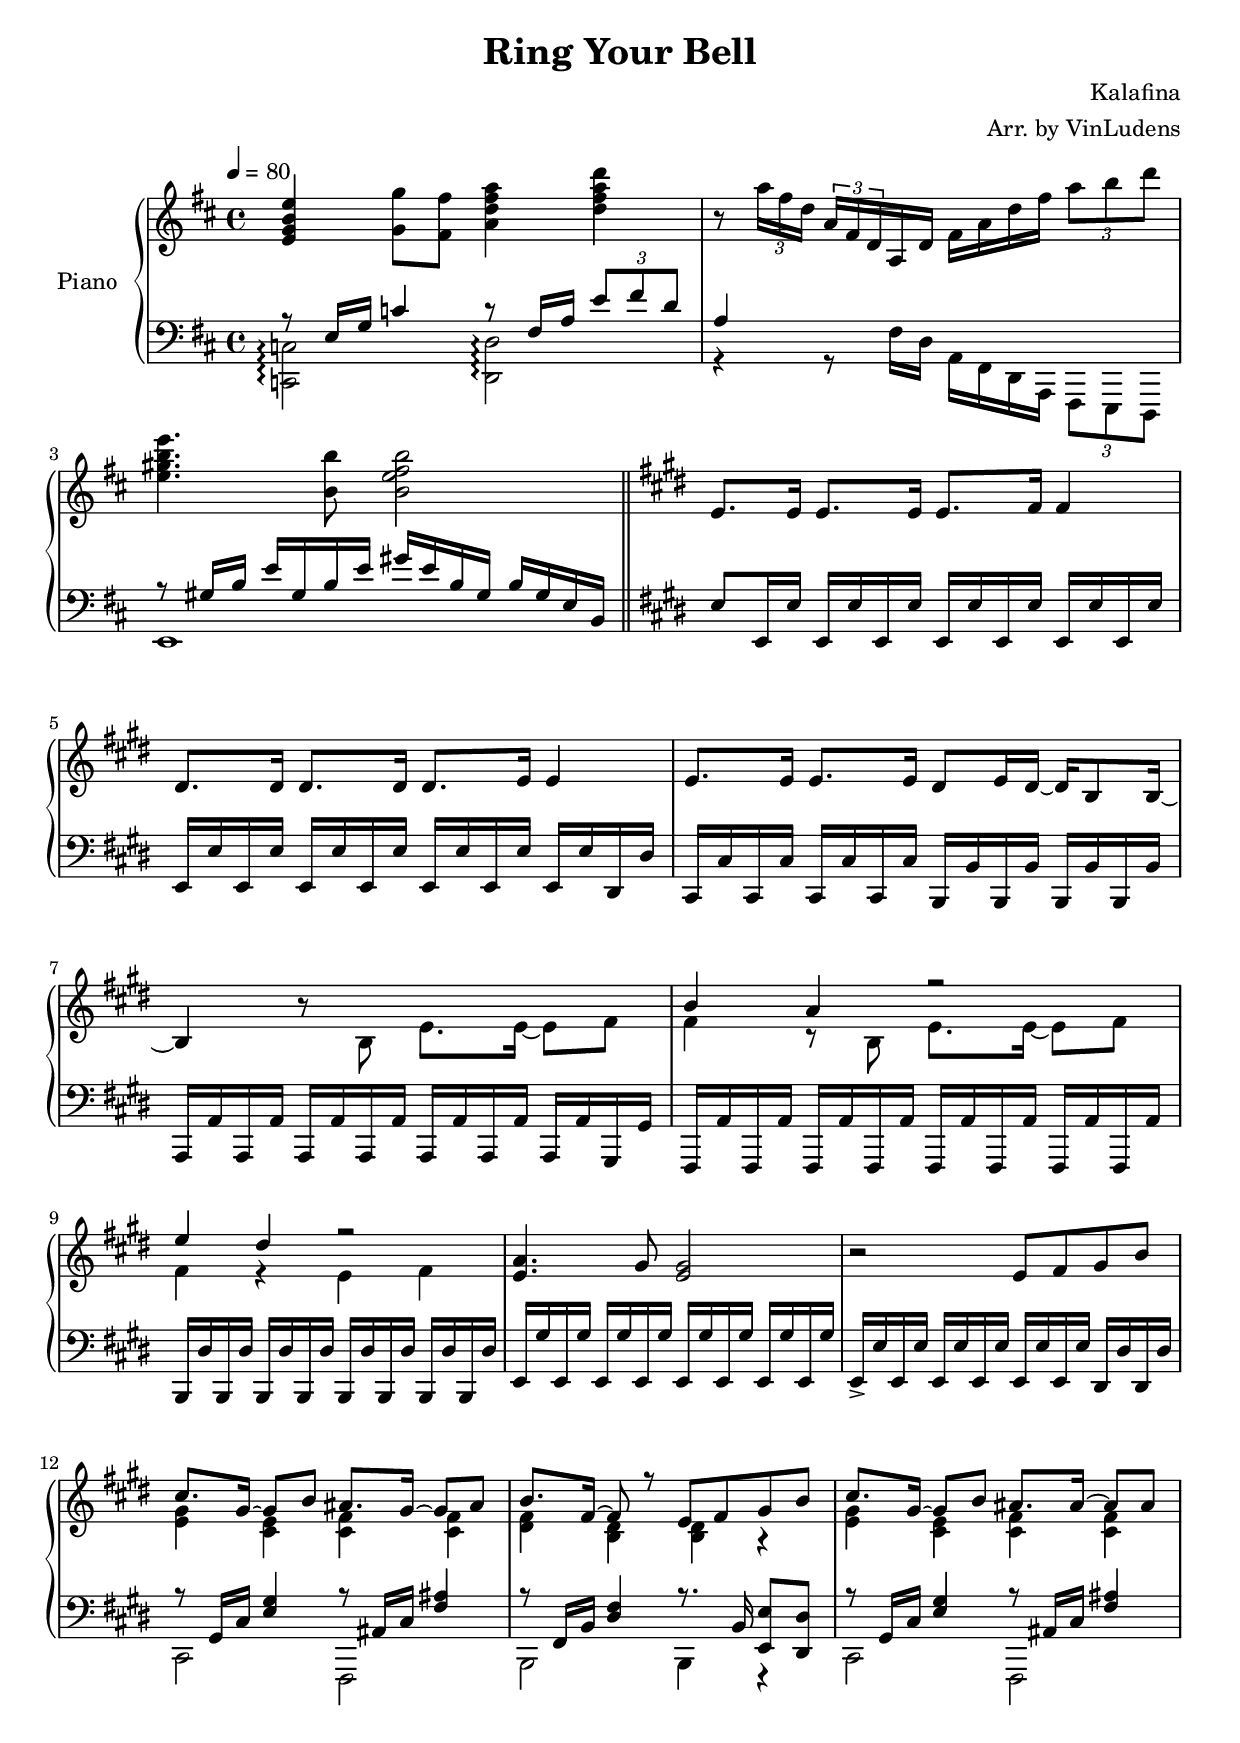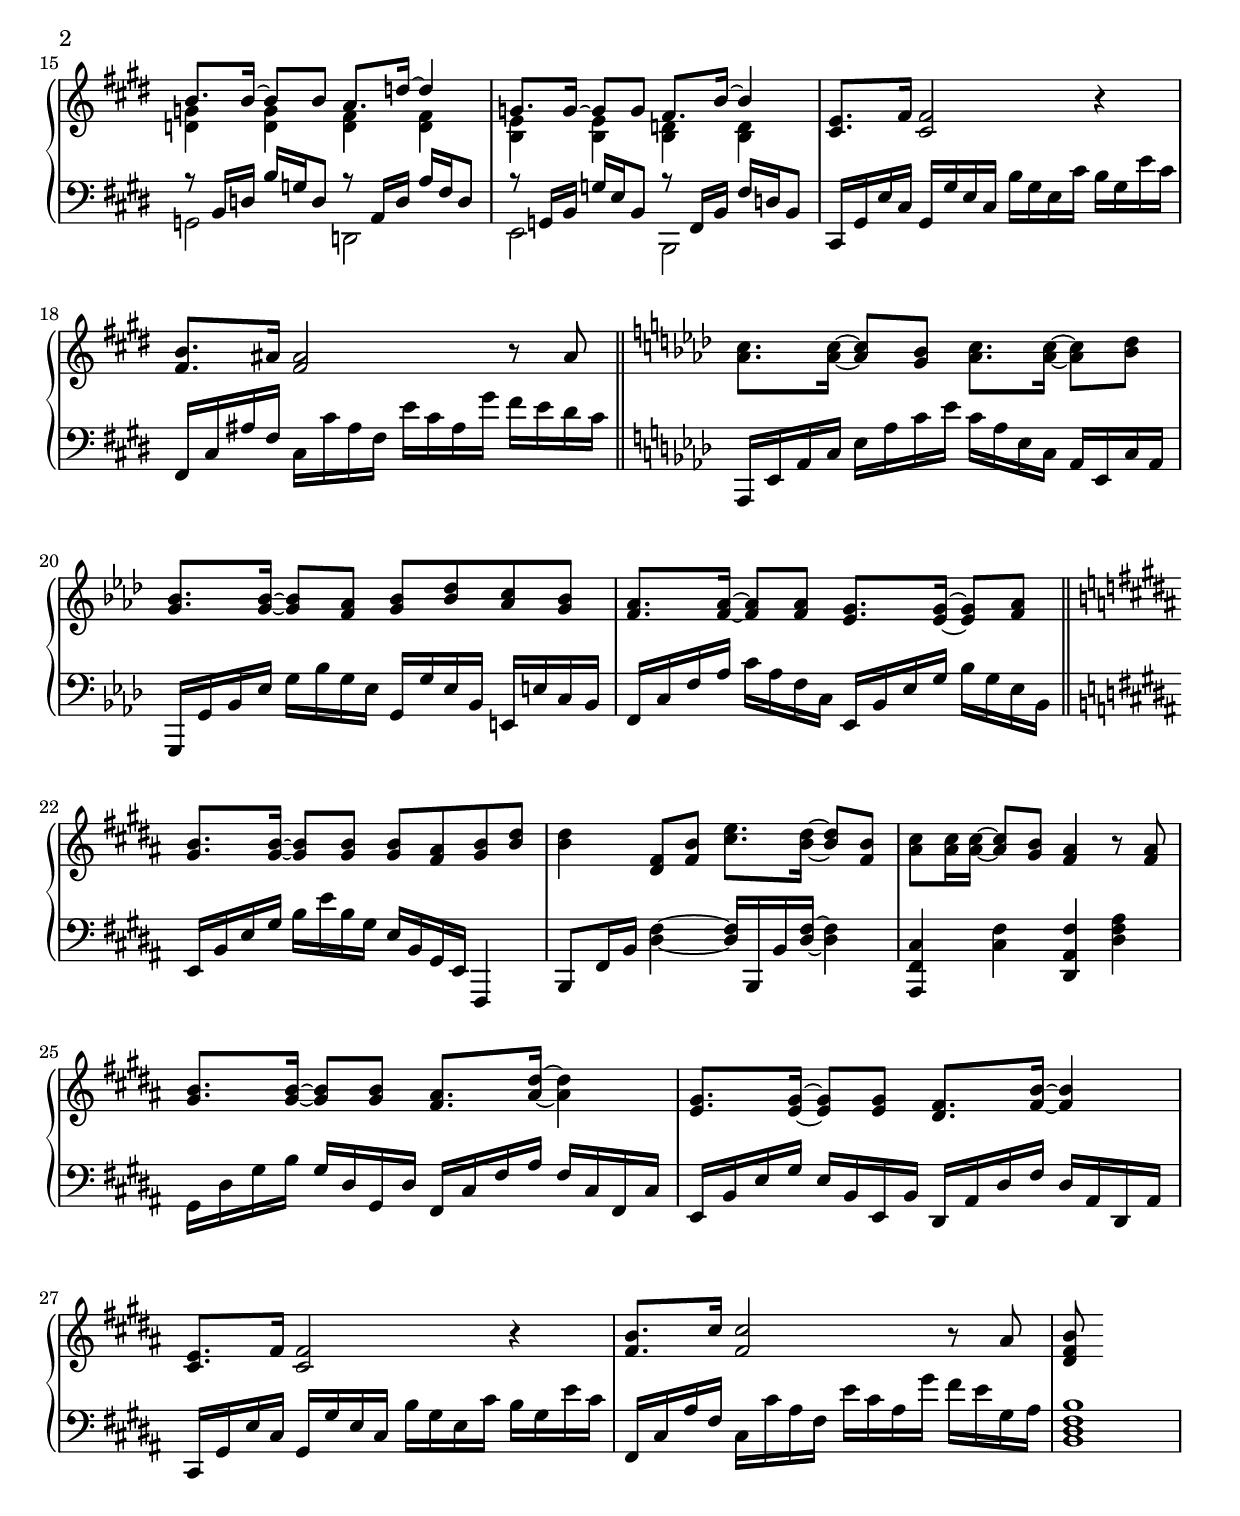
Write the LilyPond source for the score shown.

\version "2.20.0"

\header {
  title = "Ring Your Bell"
  %instrument = "Piano"
  composer = "Kalafina"
  arranger = "Arr. by VinLudens"
}

%#(set-global-staff-size 20)
%showLastLength = R1 * 10

\paper {
  #(set-paper-size "a4")
}

\include "global.ly"
\version "2.20.0"
\include "global.ly"

right = \absolute {
  \global
  \tempo 4 = 80
  <e' g' b' e''>4 <g' g''>8 <fis' fis''> <a' d'' fis'' a''>4 <d'' fis'' a'' d'''> |
  r8 \tuplet 3/2 8 { a''16 fis'' d'' a' fis' d' } a d' fis' a' d'' fis'' \tuplet 3/2 { a''8 b'' d''' } |









  <e'' gis'' b'' e'''>4. <b' b''>8 <b' e'' fis'' b''>2 |
  \key e \major
  e'8. 16 8. 16 8. fis'16 4 |
  dis'8. 16 8. 16 8. e'16 4 |
  e'8. 16 8. 16 dis'8 e'16 dis'16 ~ 16 b8 16 ~ |
  b4 r8 \voiceTwo b8 e'8. e'16 ~ 8 fis'8 |
  << { \voiceTwo
      fis'4 r8 b8 e'8. e'16 ~ 8 fis'8 |
      fis'4 r e' fis' |
    }
    \new Voice { \voiceOne
      b'4 a'4 r2 |
      e''4 dis'' r2 |
    }
  >> \oneVoice
  <e' a'>4. gis'8 <e' gis'>2 |
  r2 e'8 fis' gis' b' |
  << { \voiceOne
      cis''8. gis'16 ~ 8 b' ais'8. gis'16 ~ 8 ais' |
      b'8. fis'16 ~ 8 r e' fis' gis' b'|
      cis''8. gis'16 ~ 8 b' ais'8. 16 ~ 8 ais' |
      %\key g \major \bar "||"
      b'8. b'16 ~ 8 b' a'8. d''16 ~ 4 |
      g'8. g'16 ~ 8 g' fis'8. b'16 ~ 4 |

    }
    \new Voice { \voiceTwo
      <e' gis'>4 <cis' e'> <cis' fis'>4 q |
      <dis' fis'>4 <b dis'> q r |
      <e' gis'>4 <cis' e'> <cis' fis'>4 q |

      <d' g'>4 q <d' fis'> q |
      <b e'>4 q <b d'>4 q |
    }
  >> \oneVoice

  <cis' e'>8. fis'16 <cis' fis'>2 r4 |
  <fis' b'>8. ais'16 <fis' ais'>2 r8 ais' |

  \key aes \major \bar "||"

  <as' c''>8. q16 ~ q8 <g' bes'> <as' c''>8. q16 ~ q8 <bes' des''> |
  <g' bes'>8. q16 ~ q8 <f' as'> <g' bes'> <bes' des''> <as' c''> <g' bes'> |
  <f' as'>8. q16 ~ q8 q <es' g'>8. q16 ~ q8 <f' as'> |
  \key b \major \bar "||"
  <gis' b'>8. q16 ~ q8 q q <fis' ais'> <gis' b'> <b' dis''> |
  <b' dis''>4 <dis' fis'>8 <fis' b'> <cis'' e''>8. <b' dis''>16 ~ q8 <fis' b'> |
  <ais' cis''>8 q16 q ~ q8 <gis' b'> <fis' ais'>4 r8 <fis' ais'> |
  <gis' b'>8. q16 ~ q8 q <fis' ais'>8. <ais' dis''>16 ~ q4 |
  <e' gis'>8. q16 ~ q8 q <dis' fis'>8. <fis' b'>16 ~ q4 |

  <cis' e'>8. fis'16 <cis' fis'>2 r4 |
  <fis' b'>8. cis''16 <fis' cis''>2 r8 ais' |
  <dis' fis' b'>

%}
}

\version "2.20.0"
\include "global.ly"

left = \absolute {
  \global
  << { \voiceOne
       r8 e16 g c'4 r8 fis16 a \tuplet 3/2 { e'8 fis' d' } |
       a4 s2. |
       r8 gis16 b e' gis b e' gis' e' b gis b gis e b, |
    }
    \new Voice { \voiceTwo
      <c, c>2\arpeggio <d, d>2\arpeggio |
      r4 r8 fis16 d a, fis, d, a,, \tuplet 3/2 { fis,,8 e,, d,, } |
      e,1 |
    }
  >> \oneVoice

  \key e \major \bar "||"
  e8 \repeat unfold 7 { e,16 e } |
  \repeat unfold 6 { e,16 e } e, e dis, dis |
  \repeat unfold 4 { cis,16 cis } \repeat unfold 4 { b,,16 b, } |
  \repeat unfold 7 { a,,16 a, } gis,, gis, |
  \repeat unfold 8 { fis,,16 a, } |
  \repeat unfold 8 { b,,16 dis } |
  \repeat unfold 8 { e, gis } |
  e,-> e \repeat unfold 5 { e, e } dis, dis dis, dis |

  << { \voiceOne
      r8 gis,16 cis <e gis>4 r8 ais,16 cis <fis ais>4 |
      r8 fis,16 b, <dis fis>4 r8. b,16 <e, e>8 <dis, dis> |
      r8 gis,16 cis <e gis>4 r8 ais,16 cis <fis ais>4 |
      %\key g \major \bar "||"
      r8 b,16 d b g d8 r8 a,16 d a fis d8 |
      r8 g,16 b, g e b,8 r8 fis,16 b, fis d b,8 |
    }
    \new Voice { \voiceTwo
      cis,2 fis,, |
      b,,2 b,,4 r |
      cis,2 fis,, |

      g,2 d, |
      e,2 b,, |
    }
  >> \oneVoice









  cis,16 gis, e cis gis, gis e cis b gis e cis' b gis e' cis' |
  fis,16 cis ais fis cis cis' ais fis e' cis' ais gis' fis' e' dis' cis' |

  \key aes \major \bar "||"
  as,,16 es, as, c es as c' es' c' as es c as, es, c as, |
  g,,16 g, bes, es g bes g es g, g es bes, e, e c bes, |
  f,16 c f as c' as f c es, bes, es g bes g es bes, |
  \key b \major \bar "||"
  e,16 b, e gis b e' b gis e b, gis, e, fis,,4 |
  b,,8 fis,16 b, <dis fis>4 ~ q16 b,,16 b, <dis fis>16 ~ q4 |
  <ais,, fis, cis>4 <cis fis> <dis, ais, fis> <dis fis ais> |
  gis,16 dis gis b gis dis gis, dis fis, cis fis ais fis cis fis, cis |
  e,16 b, e gis e b, e, b, dis, ais, dis fis dis ais, dis, ais, |

  cis, gis, e cis gis, gis e cis b gis e cis' b gis e' cis' |
  fis, cis ais fis cis cis' ais fis e' cis' ais gis' fis' e' gis ais |
  <b, dis fis b>1
%}
}

\version "2.20.0"
\include "global.ly"

crescPoco = \tweak DynamicText.self-alignment-X #LEFT 
        #(make-dynamic-script (markup #:normal-text #:italic "cresc. poco a poco"))

rit = \tweak DynamicText.self-alignment-X #LEFT #(make-dynamic-script
  (markup #:normal-text #:italic "rit."))

rall = \tweak DynamicText.self-alignment-X #LEFT #(make-dynamic-script
  (markup #:normal-text #:italic "rall."))

dynamics = {
  \global
  % allow text in the dynamics block to be centered vertically
  % \override TextScript.extra-offset = #'(0 . 1)
%}
}


\score {
  \new PianoStaff \with {
    instrumentName = "Piano"
  } <<
    \new Staff = "right" \with {
      midiInstrument = "acoustic grand"
    } \right
    \new Dynamics = "Dynamics" \dynamics
    \new Staff = "left" \with {
      midiInstrument = "acoustic grand"
    } { \clef bass \left }
  >>
  \layout { }
  \midi {
    %\tempo 4=80
    \set Staff.midiMaximumVolume = #0.7
  }
}
